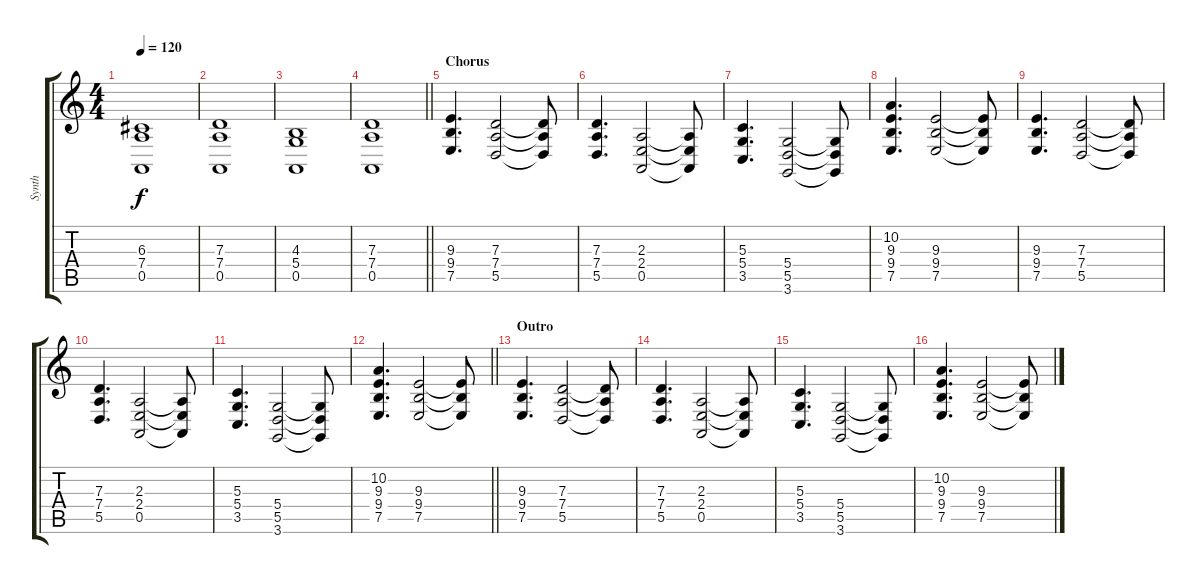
\track ("Synth" "Synth") {instrument synthstrings1}
\staff {score tabs}
\tuning (E4 B3 G3 D3 A2 E2) {hide}
\ts (4 4)
\tempo 120
\clef g2
\ks c
(6.3 7.4 0.5).1{dy f} |
(7.3 7.4 0.5).1 |
(4.3 5.4 0.5).1 |
\barLineRight lightlight
(7.3 7.4 0.5).1 |
\section ("" "Chorus")
(9.3 9.4 7.5).4{d} (7.3 7.4 5.5).2 (7.3{t} 7.4{t} 5.5{t}).8 |
(7.3 7.4 5.5).4{d} (2.3 2.4 0.5).2 (2.3{t} 2.4{t} 0.5{t}).8 |
(5.3 5.4 3.5).4{d} (5.4 5.5 3.6).2 (5.4{t} 5.5{t} 3.6{t}).8 |
(10.2 9.3 9.4 7.5).4{d} (9.3 9.4 7.5).2 (9.3{t} 9.4{t} 7.5{t}).8 |
(9.3 9.4 7.5).4{d} (7.3 7.4 5.5).2 (7.3{t} 7.4{t} 5.5{t}).8 |
(7.3 7.4 5.5).4{d} (2.3 2.4 0.5).2 (2.3{t} 2.4{t} 0.5{t}).8 |
(5.3 5.4 3.5).4{d} (5.4 5.5 3.6).2 (5.4{t} 5.5{t} 3.6{t}).8 |
\barLineRight lightlight
(10.2 9.3 9.4 7.5).4{d} (9.3 9.4 7.5).2 (9.3{t} 9.4{t} 7.5{t}).8 |
\section ("" "Outro")
(9.3 9.4 7.5).4{d} (7.3 7.4 5.5).2 (7.3{t} 7.4{t} 5.5{t}).8 |
(7.3 7.4 5.5).4{d} (2.3 2.4 0.5).2 (2.3{t} 2.4{t} 0.5{t}).8 |
(5.3 5.4 3.5).4{d} (5.4 5.5 3.6).2 (5.4{t} 5.5{t} 3.6{t}).8 |
(10.2 9.3 9.4 7.5).4{d} (9.3 9.4 7.5).2 (9.3{t} 9.4{t} 7.5{t}).8
